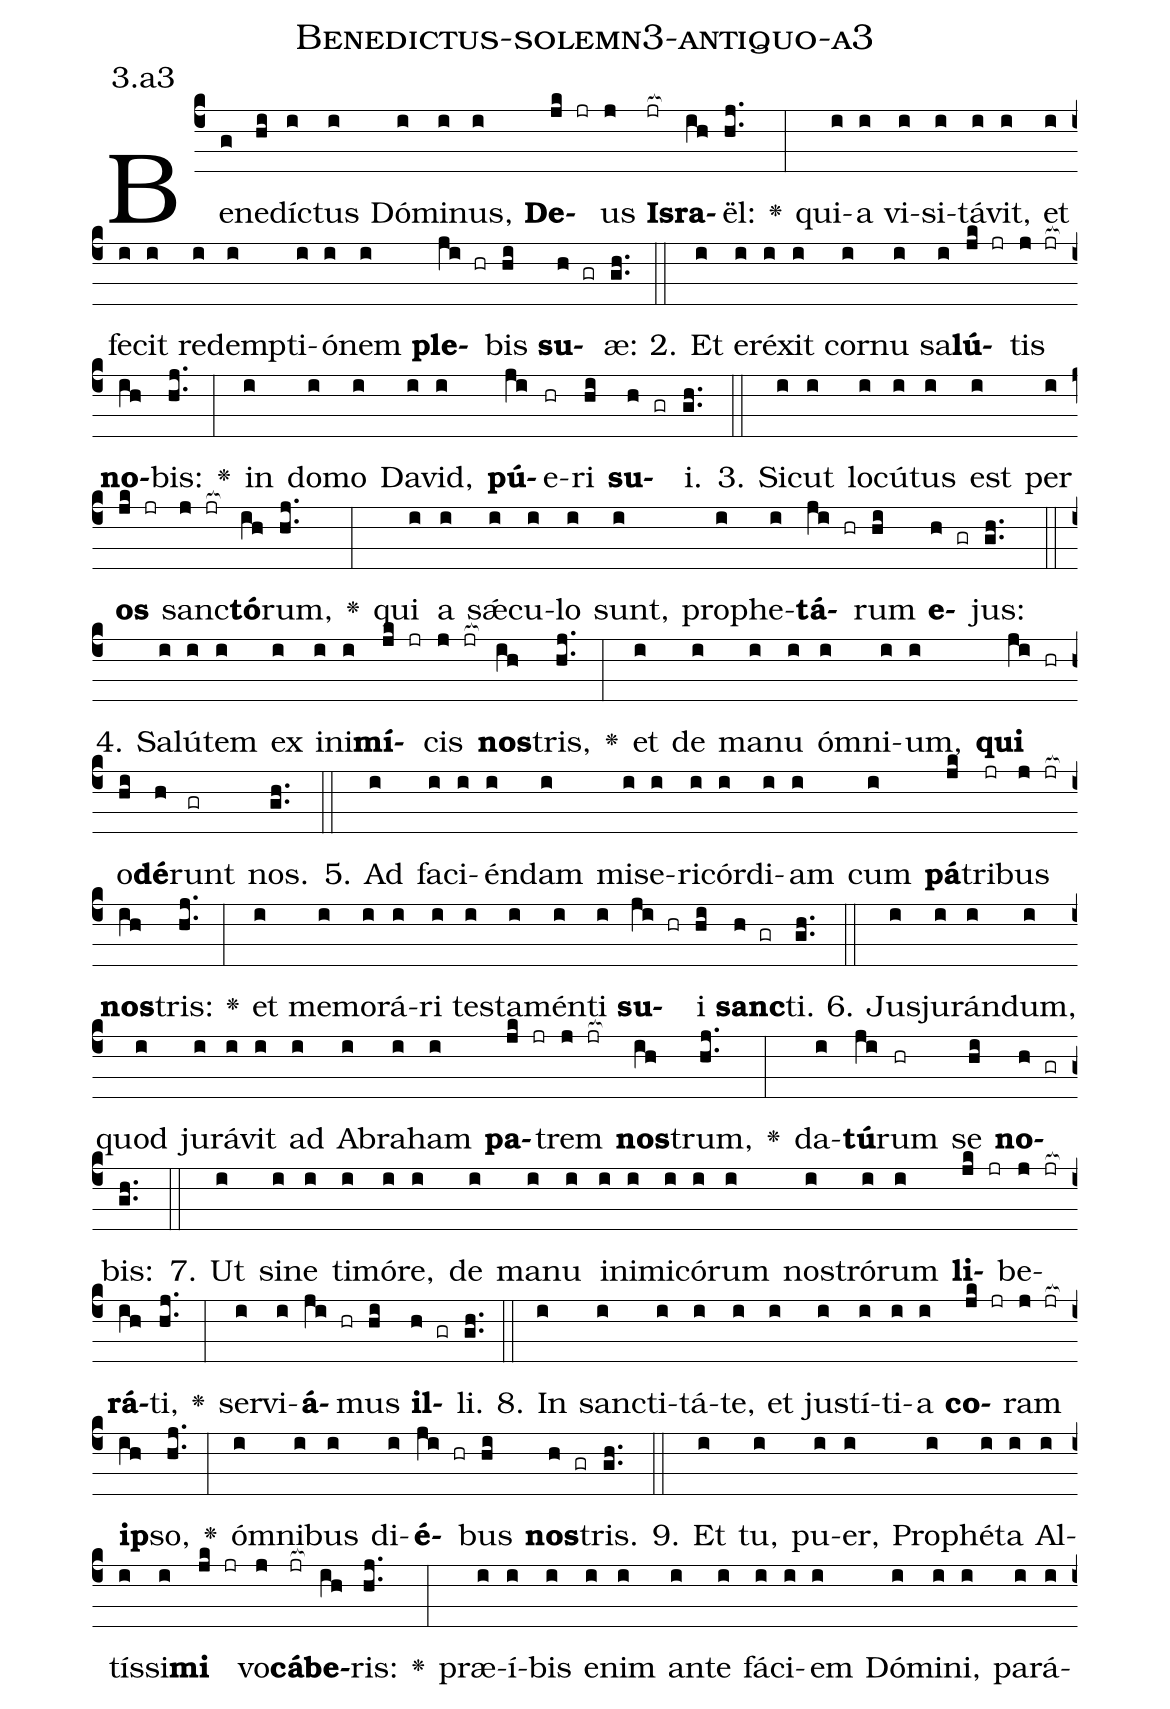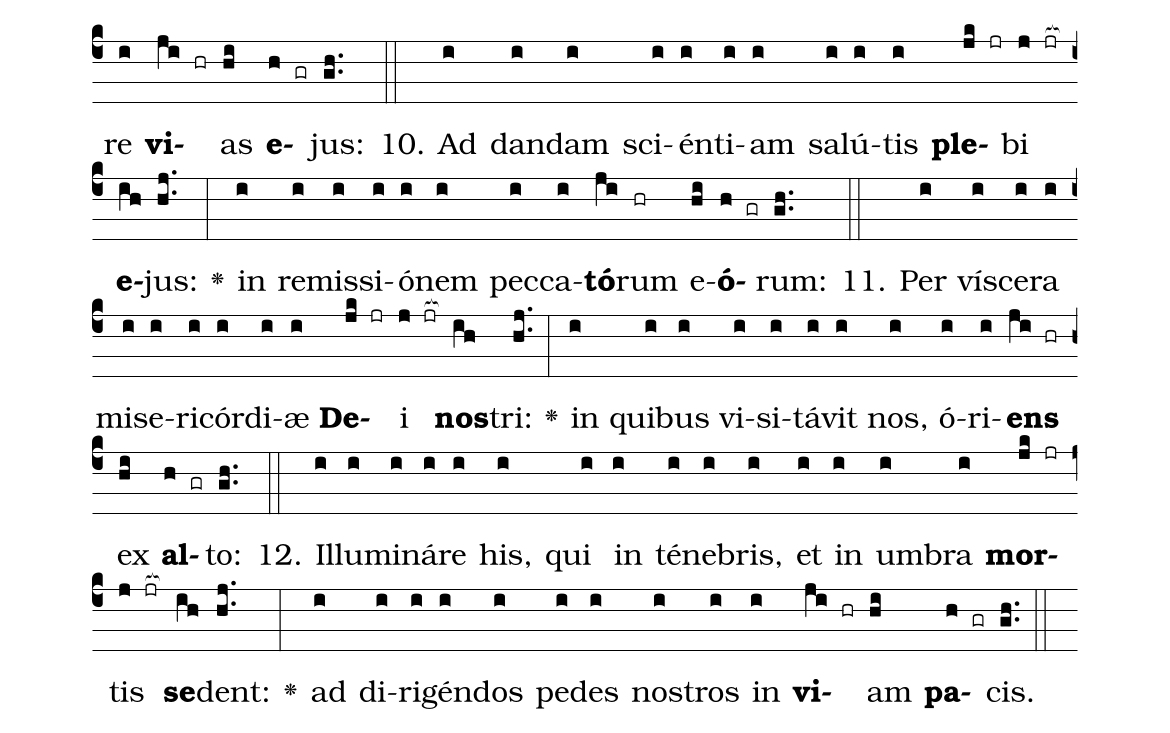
name: Benedictus-solemn3-antiquo-a3;
annotation: 3.a3;
%%
(c4)Be(g)ne(hi)díc(i)tus(i) Dó(i)mi(i)nus,(i) <b>De</b>(jk jr)us(j) <b>Is</b>(jr[ocb:1{])<b>ra</b>(ih[ocb:0}])ël:(hj..) <v>\greheightstar</v>(:) qui(i)a(i) vi(i)si(i)tá(i)vit,(i) et(i) fe(i)cit(i) red(i)emp(i)ti(i)ó(i)nem(i) <b>ple</b>(ji hr)bis(hi) <b>su</b>(h gr)æ:(gh..) (::)
2. Et(i) e(i)ré(i)xit(i) cor(i)nu(i) sa(i)<b>lú</b>(jk jr)tis(j jr[ocb:1{]) <b>no</b>(ih[ocb:0}])bis:(hj..) <v>\greheightstar</v>(:) in(i) do(i)mo(i) Da(i)vid,(i) <b>pú</b>(ji)e(hr)ri(hi) <b>su</b>(h gr)i.(gh..) (::)
3. Sic(i)ut(i) lo(i)cú(i)tus(i) est(i) per(i) <b>os</b>(jk jr) sanc(j jr[ocb:1{])<b>tó</b>(ih[ocb:0}])rum,(hj..) <v>\greheightstar</v>(:) qui(i) a(i) sǽ(i)cu(i)lo(i) sunt,(i) pro(i)phe(i)<b>tá</b>(ji hr)rum(hi) <b>e</b>(h gr)jus:(gh..) (::)
4. Sa(i)lú(i)tem(i) ex(i) in(i)i(i)<b>mí</b>(jk jr)cis(j jr[ocb:1{]) <b>nos</b>(ih[ocb:0}])tris,(hj..) <v>\greheightstar</v>(:) et(i) de(i) ma(i)nu(i) óm(i)ni(i)um,(i) <b>qui</b>(ji hr) o(hi)<b>dé</b>(h)runt(gr) nos.(gh..) (::)
5. Ad(i) fa(i)ci(i)én(i)dam(i) mi(i)se(i)ri(i)cór(i)di(i)am(i) cum(i) <b>pá</b>(jk)tri(jr)bus(j jr[ocb:1{]) <b>nos</b>(ih[ocb:0}])tris:(hj..) <v>\greheightstar</v>(:) et(i) me(i)mo(i)rá(i)ri(i) tes(i)ta(i)mén(i)ti(i) <b>su</b>(ji hr)i(hi) <b>sanc</b>(h gr)ti.(gh..) (::)
6. Ju(i)sju(i)rán(i)dum,(i) quod(i) ju(i)rá(i)vit(i) ad(i) A(i)bra(i)ham(i) <b>pa</b>(jk jr)trem(j jr[ocb:1{]) <b>nos</b>(ih[ocb:0}])trum,(hj..) <v>\greheightstar</v>(:) da(i)<b>tú</b>(ji)rum(hr) se(hi) <b>no</b>(h gr)bis:(gh..) (::)
7. Ut(i) si(i)ne(i) ti(i)mó(i)re,(i) de(i) ma(i)nu(i) in(i)i(i)mi(i)có(i)rum(i) nos(i)tró(i)rum(i) <b>li</b>(jk jr)be(j jr[ocb:1{])<b>rá</b>(ih[ocb:0}])ti,(hj..) <v>\greheightstar</v>(:) ser(i)vi(i)<b>á</b>(ji hr)mus(hi) <b>il</b>(h gr)li.(gh..) (::)
8. In(i) sanc(i)ti(i)tá(i)te,(i) et(i) jus(i)tí(i)ti(i)a(i) <b>co</b>(jk jr)ram(j jr[ocb:1{]) <b>ip</b>(ih[ocb:0}])so,(hj..) <v>\greheightstar</v>(:) óm(i)ni(i)bus(i) di(i)<b>é</b>(ji hr)bus(hi) <b>nos</b>(h gr)tris.(gh..) (::)
9. Et(i) tu,(i) pu(i)er,(i) Pro(i)phé(i)ta(i) Al(i)tís(i)si(i)<b>mi</b>(jk jr) vo(j)<b>cá</b>(jr[ocb:1{])<b>be</b>(ih[ocb:0}])ris:(hj..) <v>\greheightstar</v>(:) præ(i)í(i)bis(i) e(i)nim(i) an(i)te(i) fá(i)ci(i)em(i) Dó(i)mi(i)ni,(i) pa(i)rá(i)re(i) <b>vi</b>(ji hr)as(hi) <b>e</b>(h gr)jus:(gh..) (::)
10. Ad(i) dan(i)dam(i) sci(i)én(i)ti(i)am(i) sa(i)lú(i)tis(i) <b>ple</b>(jk jr)bi(j jr[ocb:1{]) <b>e</b>(ih[ocb:0}])jus:(hj..) <v>\greheightstar</v>(:) in(i) re(i)mis(i)si(i)ó(i)nem(i) pec(i)ca(i)<b>tó</b>(ji)rum(hr) e(hi)<b>ó</b>(h gr)rum:(gh..) (::)
11. Per(i) ví(i)sce(i)ra(i) mi(i)se(i)ri(i)cór(i)di(i)æ(i) <b>De</b>(jk jr)i(j jr[ocb:1{]) <b>nos</b>(ih[ocb:0}])tri:(hj..) <v>\greheightstar</v>(:) in(i) qui(i)bus(i) vi(i)si(i)tá(i)vit(i) nos,(i) ó(i)ri(i)<b>ens</b>(ji hr) ex(hi) <b>al</b>(h gr)to:(gh..) (::)
12. Il(i)lu(i)mi(i)ná(i)re(i) his,(i) qui(i) in(i) té(i)ne(i)bris,(i) et(i) in(i) um(i)bra(i) <b>mor</b>(jk jr)tis(j jr[ocb:1{]) <b>se</b>(ih[ocb:0}])dent:(hj..) <v>\greheightstar</v>(:) ad(i) di(i)ri(i)gén(i)dos(i) pe(i)des(i) nos(i)tros(i) in(i) <b>vi</b>(ji hr)am(hi) <b>pa</b>(h gr)cis.(gh..) (::)
